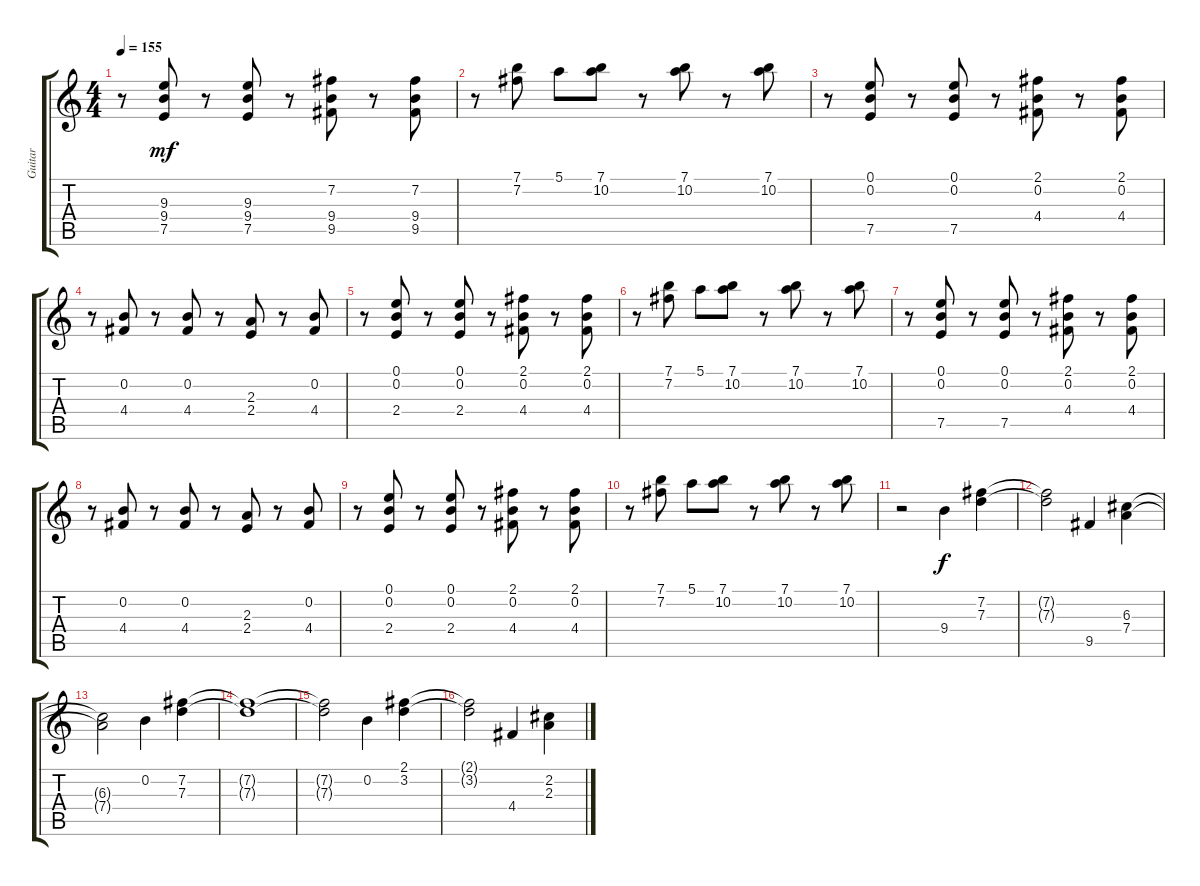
\track ("Guitar" "Guitar") {instrument electricguitarjazz}
\staff {score tabs}
\tuning (E4 B3 G3 D3 A2 E2) {hide}
\ts (4 4)
\tempo 155
\clef g2
\ks c
r.8{dy mf} (9.3 9.4 7.5).8 r.8 (9.3 9.4 7.5).8 r.8 (7.2 9.4 9.5).8 r.8 (7.2 9.4 9.5).8 |
r.8 (7.1 7.2).8 5.1.8 (7.1 10.2).8 r.8 (7.1 10.2).8 r.8 (7.1 10.2).8 |
r.8 (0.1 0.2 7.5).8 r.8 (0.1 0.2 7.5).8 r.8 (2.1 0.2 4.4).8 r.8 (2.1 0.2 4.4).8 |
r.8 (0.2 4.4).8 r.8 (0.2 4.4).8 r.8 (2.3 2.4).8 r.8 (0.2 4.4).8 |
r.8 (0.1 0.2 2.4).8 r.8 (0.1 0.2 2.4).8 r.8 (2.1 0.2 4.4).8 r.8 (2.1 0.2 4.4).8 |
r.8 (7.1 7.2).8 5.1.8 (7.1 10.2).8 r.8 (7.1 10.2).8 r.8 (7.1 10.2).8 |
r.8 (0.1 0.2 7.5).8 r.8 (0.1 0.2 7.5).8 r.8 (2.1 0.2 4.4).8 r.8 (2.1 0.2 4.4).8 |
r.8 (0.2 4.4).8 r.8 (0.2 4.4).8 r.8 (2.3 2.4).8 r.8 (0.2 4.4).8 |
r.8 (0.1 0.2 2.4).8 r.8 (0.1 0.2 2.4).8 r.8 (2.1 0.2 4.4).8 r.8 (2.1 0.2 4.4).8 |
r.8 (7.1 7.2).8 5.1.8 (7.1 10.2).8 r.8 (7.1 10.2).8 r.8 (7.1 10.2).8 |
r.2 9.4.4{dy f} (7.2 7.3).4 |
(7.2{t} 7.3{t}).2 9.5.4 (6.3 7.4).4 |
(6.3{t} 7.4{t}).2 0.2.4 (7.2 7.3).4 |
(7.2{t} 7.3{t}).1 |
(7.2{t} 7.3{t}).2 0.2.4 (2.1 3.2).4 |
(2.1{t} 3.2{t}).2 4.4.4 (2.2 2.3).4
